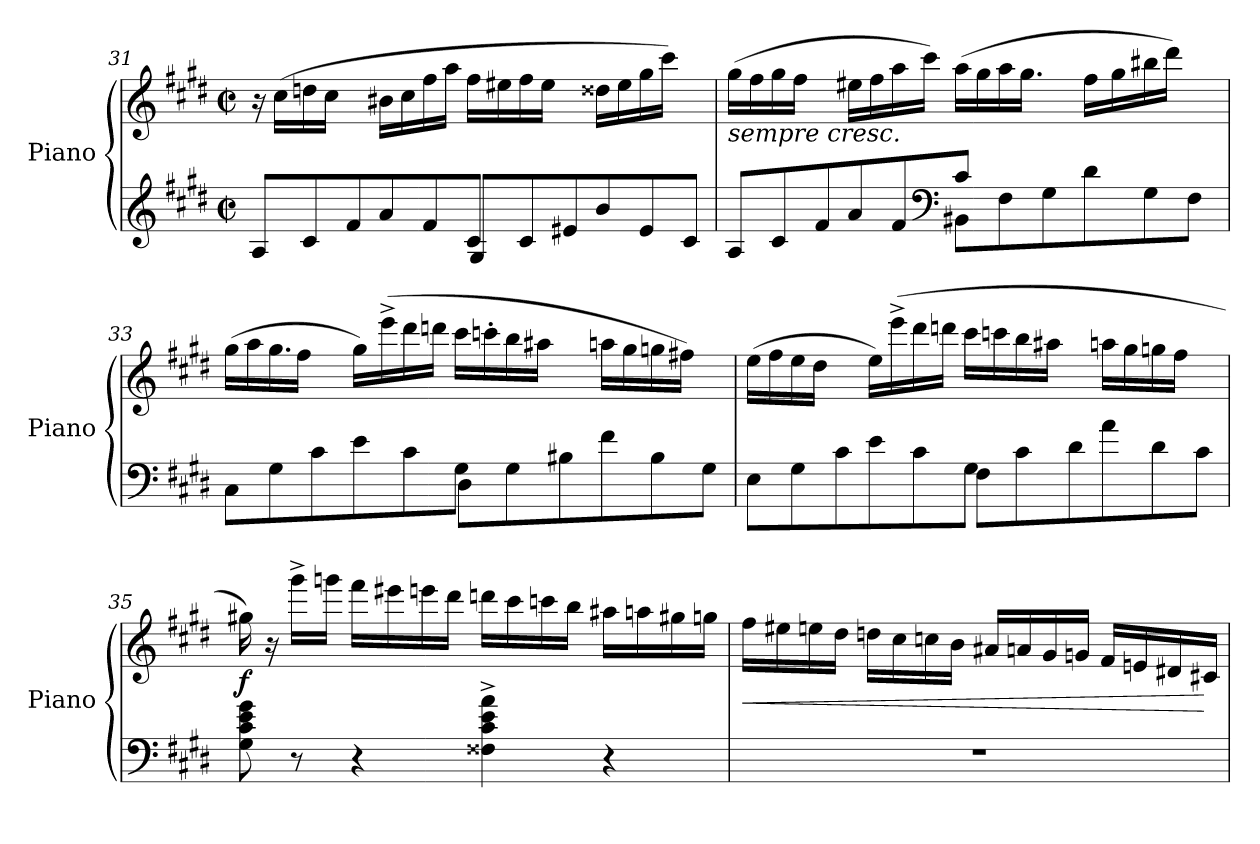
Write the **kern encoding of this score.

**kern	**kern	**dynam
*part1	*part1	*part1
*staff2	*staff1	*staff1/2
*I"Piano	*	*
*I'Piano	*	*
!!LO:LB:g=z
*clefG2	*clefG2	*
*k[f#c#g#d#]	*k[f#c#g#d#]	*
*M2/2	*M2/2	*
*met(c|)	*met(c|)	*
=31	=31	=31
*^	*^	*
*	*	*	*^	*
8A/L	8ryy	16r	4.ryy	1ryy	.
.	.	(>16cc#\LL	.	.	.
*v	*v	*	*	*	*
8c#/	16ddn\	.	.	.
.	16cc#\JJ	.	.	.
8f#/	8ryy	.	.	.
8a/	1ryy	16b#X\LL	.	.
.	.	16cc#\	.	.
8f#/	.	16ff#\	.	.
.	.	16aa\JJ	.	.
*^	*	*	*	*
8c#/J	8G#/L	.	16ff#\LL	.	.
.	.	.	16ee#X\	.	.
2ryy	8c#/	.	16ff#\	.	.
.	.	.	16ee#\JJ	.	.
.	8e#X/	.	8ryy	.	.
.	8b/	.	4.ryy	16dd##X\LL	.
.	.	.	.	16ee#\	.
.	8e#/	.	.	16gg#\	.
.	.	.	.	16ccc#\JJ)	.
8ryy	8c#/J	.	.	8ryy	.
=32	=32	=32	=32	=32	=32
!	!	!LO:TX:b:i:t=sempre cresc.	!	!	!
8A/L	8ryy	(>16gg#\LL	4.ryy	1ryy	.
.	.	16ff#\	.	.	.
*v	*v	*	*	*	*
8c#/	16gg#\	.	.	.
.	16ff#\JJ	.	.	.
8f#/	8ryy	.	.	.
8a/	1ryy	16ee#X\LL	.	.
.	.	16ff#\	.	.
8f#/	.	16aa\	.	.
.	.	16ccc#\JJ)	.	.
*clefF4	*	*	*	*
*^	*	*	*	*
8c#/J	8BB#X\L	.	(>16aa\LL	.	.
.	.	.	16gg#\	.	.
2ryy	8F#\	.	16aa\	.	.
.	.	.	16.gg#\JJ	.	.
.	8G#\	.	.	.	.
.	.	.	8ryy	.	.
.	8d#\	.	.	16ff#\LL	.
.	.	.	4ryy	.	.
.	.	.	.	16gg#\	.
.	8G#\	.	.	16bb#X\	.
.	.	.	.	16ddd#\JJ)	.
8ryy	8F#\J	.	.	8ryy	.
.	.	.	16.ryy	.	.
=33	=33	=33	=33	=33	=33
8C#\L	8ryy	(>16gg#\LL	4.ryy	1ryy	.
.	.	16aa\	.	.	.
*v	*v	*	*	*	*
8G#\	16.gg#\	.	.	.
.	16ff#\JJ	.	.	.
8c#\	.	.	.	.
.	8ryy	.	.	.
8e\	.	16gg#\LL)	.	.
.	2ryy	.	.	.
.	.	(>16eee^>\	.	.
8c#\	.	16ddd#\	.	.
.	.	16dddn\JJ	.	.
*^	*	*	*	*
8G#\J	8D#\L	.	16ccc#\LL	.	.
.	.	.	16cccn'>\	.	.
2ryy	8G#\	.	16bb\	.	.
.	.	.	16aa#X\JJ	.	.
.	8B#X\	.	8ryy	.	.
.	.	4...ryy	.	.	.
.	8f#\	.	4.ryy	16aan\LL	.
.	.	.	.	16gg#\	.
.	8B#\	.	.	16ggn\	.
.	.	.	.	16ff#X\JJ)	.
8ryy	8G#\J	.	.	8ryy	.
!!LO:LB:g=z	!!	!!
=34	=34	=34	=34	=34	=34
8E\L	8ryy	(>16ee\LL	4.ryy	1ryy	.
.	.	16ff#\	.	.	.
*v	*v	*	*	*	*
8G#\	16ee\	.	.	.
.	16dd#\JJ	.	.	.
8c#\	8ryy	.	.	.
8e\	1ryy	16ee\LL)	.	.
.	.	(>16eee^>\	.	.
8c#\	.	16ddd#\	.	.
.	.	16dddn\JJ	.	.
*^	*	*	*	*
8G#Z<Z<\J	8F#Z<\L	.	16ccc#\LL	.	.
.	.	.	16cccn\	.	.
2ryy	8c#\	.	16bb\	.	.
.	.	.	16aa#X\JJ	.	.
.	8d#\	.	8ryy	.	.
.	8a\	.	4.ryy	16aan\LL	.
.	.	.	.	16gg#\	.
.	8d#Z<\	.	.	16ggn\	.
.	.	.	.	16ff#\JJ	.
8ryy	8c#Z<\J	.	.	8ryy	.
=35	=35	=35	=35	=35	=35
!	!	!	!	!	!LO:DY:b
*v	*v	*	*	*	*
*	*v	*v	*v	*
8G#\ 8c#\ 8e\ 8g#\	16gg#X\)	f
.	16r	.
8r	16ggg#^>\LL	.
.	16gggn\JJ	.
4r	16fff#\LL	.
.	16eee#X\	.
.	16eeen\	.
.	16ddd#\JJ	.
4F##X\^> 4c#\^> 4e\^> 4a\^>	16dddn\LL	.
.	16ccc#\	.
.	16cccn\	.
.	16bb\JJ	.
4r	16aa#X\LL	.
.	16aan\	.
.	16gg#X\	.
.	16ggn\JJ	.
=36	=36	=36
!	!	!LO:HP:b
1rF	16ff#\LL	<
.	16ee#X\	.
.	16een\	.
.	16dd#\JJ	.
.	16ddn\LL	.
.	16cc#\	.
.	16ccn\	.
.	16b\JJ	.
.	16a#X/LL	.
.	16an/	.
.	16g#/	.
.	16gn/JJ	.
.	16f#/LL	.
.	16en/	.
.	16d#X/	.
.	16c#X/JJ	[
=	=	=
*-	*-	*-
